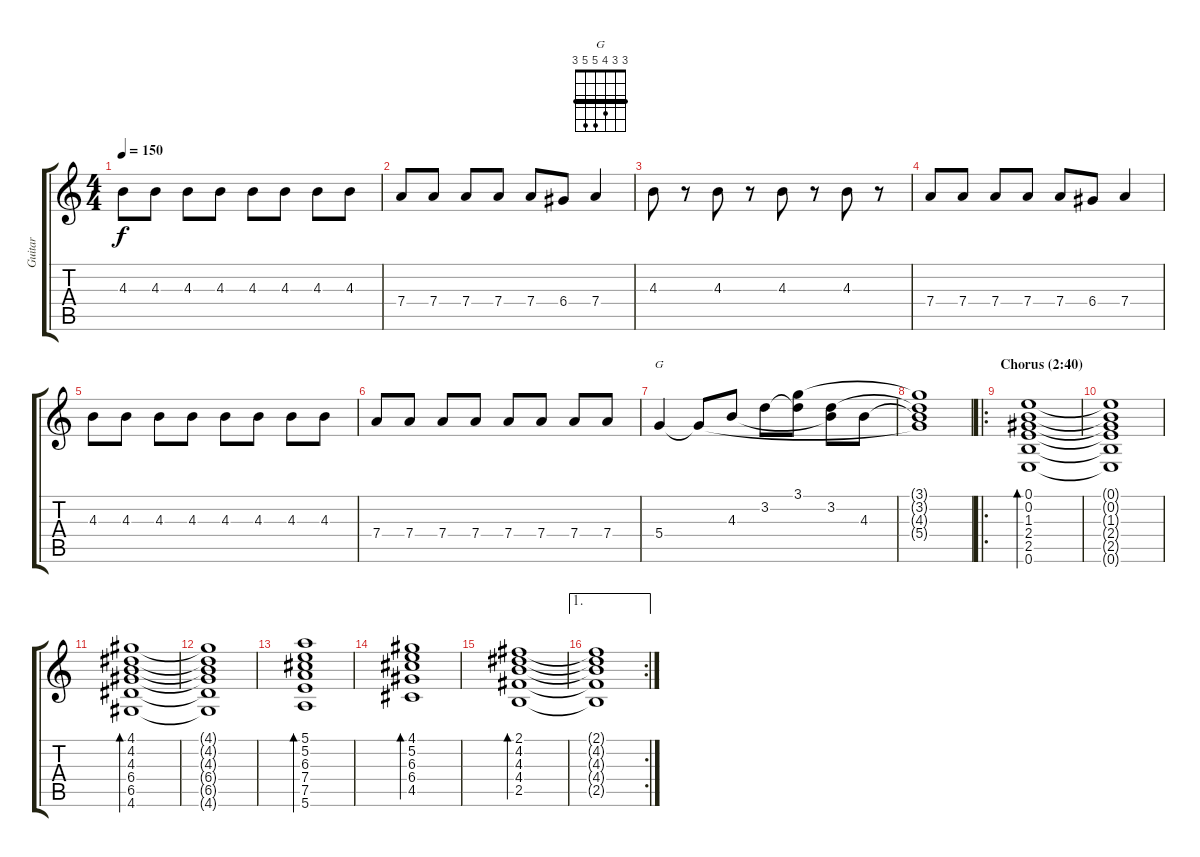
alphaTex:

\track ("Guitar" "Guitar") {instrument electricguitarjazz}
\staff {score tabs}
\tuning (E4 B3 G3 D3 A2 E2) {hide}
\chord ("G" 3 3 4 5 5 3) {barre 3}
\ts (4 4)
\tempo 150
\clef g2
\ks c
4.3.8{dy f} 4.3.8 4.3.8 4.3.8 4.3.8 4.3.8 4.3.8 4.3.8 |
7.4.8 7.4.8 7.4.8 7.4.8 7.4.8 6.4.8 7.4.4 |
4.3.8 r.8 4.3.8 r.8 4.3.8 r.8 4.3.8 r.8 |
7.4.8 7.4.8 7.4.8 7.4.8 7.4.8 6.4.8 7.4.4 |
4.3.8 4.3.8 4.3.8 4.3.8 4.3.8 4.3.8 4.3.8 4.3.8 |
7.4.8 7.4.8 7.4.8 7.4.8 7.4.8 7.4.8 7.4.8 7.4.8 |
5.4.4{ch "G"} 5.4{t}.8 4.3.8 3.2.8 (3.1 3.2{t}).8 (3.2 4.3{t}).8 4.3.8 |
(3.1{t} 3.2{t} 4.3{t} 5.4{t}).1 |
\ro
\section ("" "Chorus (2:40)")
(0.1 0.2 1.3 2.4 2.5 0.6).1{bd 120 instrument electricguitarjazz} |
(0.1{t} 0.2{t} 1.3{t} 2.4{t} 2.5{t} 0.6{t}).1 |
(4.1 4.2 4.3 6.4 6.5 4.6).1{bd 120} |
(4.1{t} 4.2{t} 4.3{t} 6.4{t} 6.5{t} 4.6{t}).1 |
(5.1 5.2 6.3 7.4 7.5 5.6).1{bd 120} |
(4.1 5.2 6.3 6.4 4.5).1{bd 120} |
(2.1 4.2 4.3 4.4 2.5).1{bd 120} |
\ae 1
\rc 2
(2.1{t} 4.2{t} 4.3{t} 4.4{t} 2.5{t}).1
